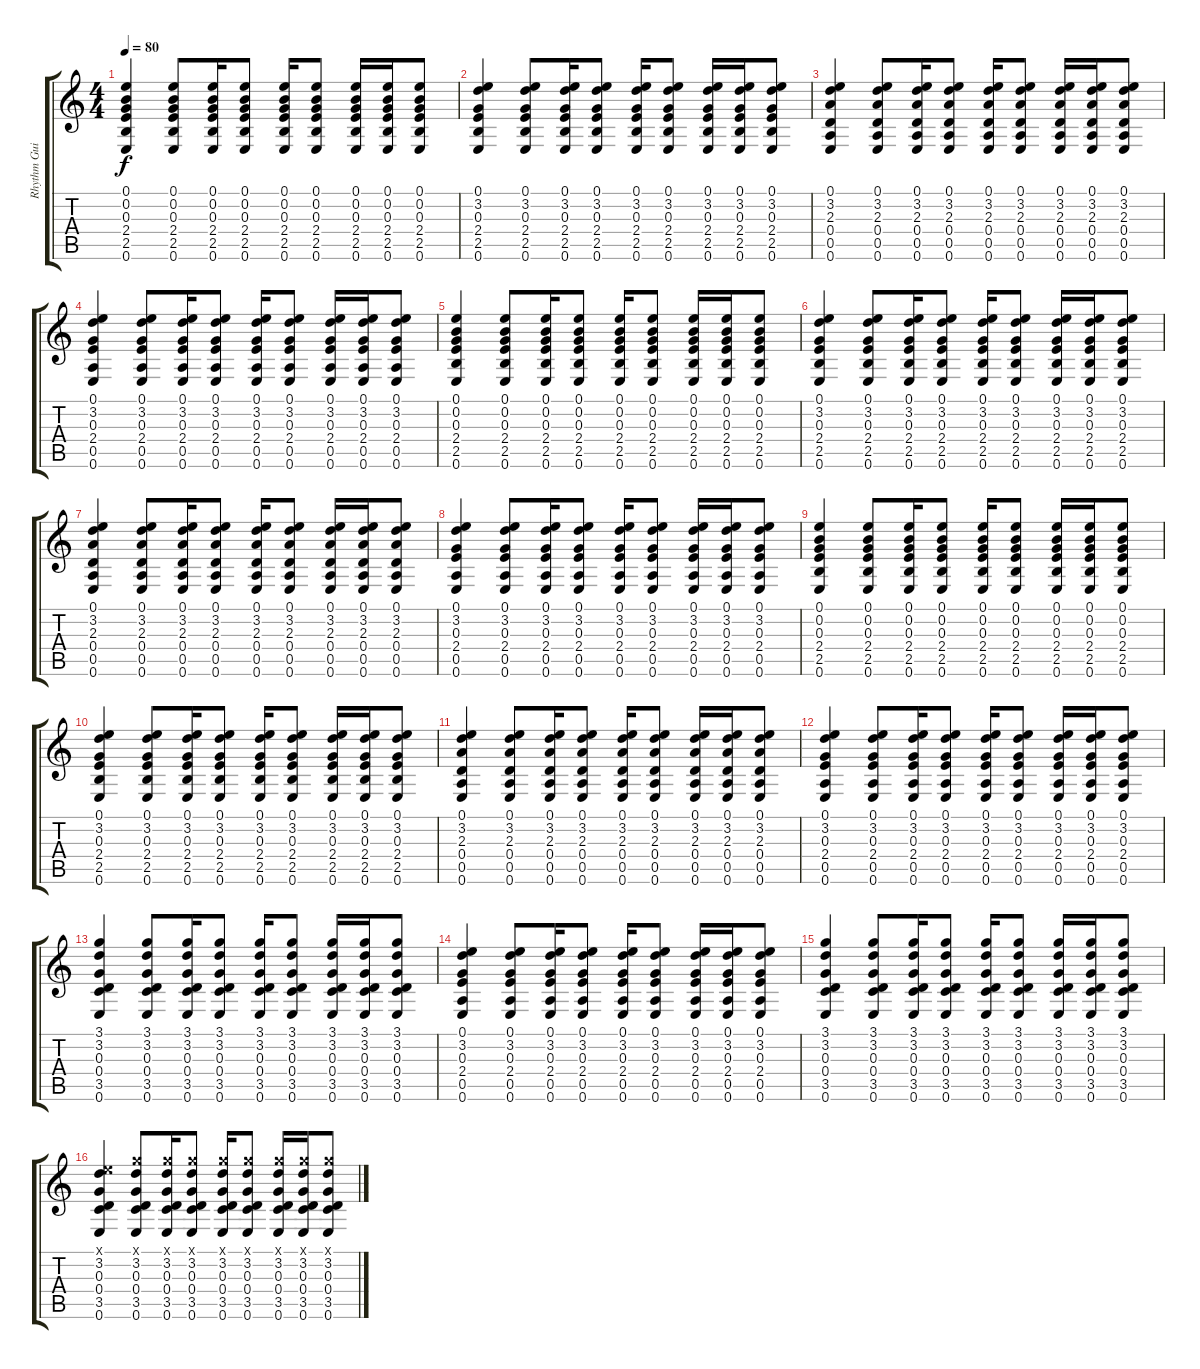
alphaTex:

\track ("Rhythm Guitar" "Rhythm Gui") {instrument electricguitarjazz}
\staff {score tabs}
\tuning (E4 B3 G3 D3 A2 E2) {hide}
\ts (4 4)
\tempo 80
\clef g2
\ks c
(0.1 0.2 0.3 2.4 2.5 0.6).4{dy f} (0.1 0.2 0.3 2.4 2.5 0.6).8 (0.1 0.2 0.3 2.4 2.5 0.6).16 (0.1 0.2 0.3 2.4 2.5 0.6).8 (0.1 0.2 0.3 2.4 2.5 0.6).16 (0.1 0.2 0.3 2.4 2.5 0.6).8 (0.1 0.2 0.3 2.4 2.5 0.6).16 (0.1 0.2 0.3 2.4 2.5 0.6).16 (0.1 0.2 0.3 2.4 2.5 0.6).8 |
(0.1 3.2 0.3 2.4 2.5 0.6).4 (0.1 3.2 0.3 2.4 2.5 0.6).8 (0.1 3.2 0.3 2.4 2.5 0.6).16 (0.1 3.2 0.3 2.4 2.5 0.6).8 (0.1 3.2 0.3 2.4 2.5 0.6).16 (0.1 3.2 0.3 2.4 2.5 0.6).8 (0.1 3.2 0.3 2.4 2.5 0.6).16 (0.1 3.2 0.3 2.4 2.5 0.6).16 (0.1 3.2 0.3 2.4 2.5 0.6).8 |
(0.1 3.2 2.3 0.4 0.5 0.6).4 (0.1 3.2 2.3 0.4 0.5 0.6).8 (0.1 3.2 2.3 0.4 0.5 0.6).16 (0.1 3.2 2.3 0.4 0.5 0.6).8 (0.1 3.2 2.3 0.4 0.5 0.6).16 (0.1 3.2 2.3 0.4 0.5 0.6).8 (0.1 3.2 2.3 0.4 0.5 0.6).16 (0.1 3.2 2.3 0.4 0.5 0.6).16 (0.1 3.2 2.3 0.4 0.5 0.6).8 |
(0.1 3.2 0.3 2.4 0.5 0.6).4 (0.1 3.2 0.3 2.4 0.5 0.6).8 (0.1 3.2 0.3 2.4 0.5 0.6).16 (0.1 3.2 0.3 2.4 0.5 0.6).8 (0.1 3.2 0.3 2.4 0.5 0.6).16 (0.1 3.2 0.3 2.4 0.5 0.6).8 (0.1 3.2 0.3 2.4 0.5 0.6).16 (0.1 3.2 0.3 2.4 0.5 0.6).16 (0.1 3.2 0.3 2.4 0.5 0.6).8 |
(0.1 0.2 0.3 2.4 2.5 0.6).4 (0.1 0.2 0.3 2.4 2.5 0.6).8 (0.1 0.2 0.3 2.4 2.5 0.6).16 (0.1 0.2 0.3 2.4 2.5 0.6).8 (0.1 0.2 0.3 2.4 2.5 0.6).16 (0.1 0.2 0.3 2.4 2.5 0.6).8 (0.1 0.2 0.3 2.4 2.5 0.6).16 (0.1 0.2 0.3 2.4 2.5 0.6).16 (0.1 0.2 0.3 2.4 2.5 0.6).8 |
(0.1 3.2 0.3 2.4 2.5 0.6).4 (0.1 3.2 0.3 2.4 2.5 0.6).8 (0.1 3.2 0.3 2.4 2.5 0.6).16 (0.1 3.2 0.3 2.4 2.5 0.6).8 (0.1 3.2 0.3 2.4 2.5 0.6).16 (0.1 3.2 0.3 2.4 2.5 0.6).8 (0.1 3.2 0.3 2.4 2.5 0.6).16 (0.1 3.2 0.3 2.4 2.5 0.6).16 (0.1 3.2 0.3 2.4 2.5 0.6).8 |
(0.1 3.2 2.3 0.4 0.5 0.6).4 (0.1 3.2 2.3 0.4 0.5 0.6).8 (0.1 3.2 2.3 0.4 0.5 0.6).16 (0.1 3.2 2.3 0.4 0.5 0.6).8 (0.1 3.2 2.3 0.4 0.5 0.6).16 (0.1 3.2 2.3 0.4 0.5 0.6).8 (0.1 3.2 2.3 0.4 0.5 0.6).16 (0.1 3.2 2.3 0.4 0.5 0.6).16 (0.1 3.2 2.3 0.4 0.5 0.6).8 |
(0.1 3.2 0.3 2.4 0.5 0.6).4 (0.1 3.2 0.3 2.4 0.5 0.6).8 (0.1 3.2 0.3 2.4 0.5 0.6).16 (0.1 3.2 0.3 2.4 0.5 0.6).8 (0.1 3.2 0.3 2.4 0.5 0.6).16 (0.1 3.2 0.3 2.4 0.5 0.6).8 (0.1 3.2 0.3 2.4 0.5 0.6).16 (0.1 3.2 0.3 2.4 0.5 0.6).16 (0.1 3.2 0.3 2.4 0.5 0.6).8 |
(0.1 0.2 0.3 2.4 2.5 0.6).4 (0.1 0.2 0.3 2.4 2.5 0.6).8 (0.1 0.2 0.3 2.4 2.5 0.6).16 (0.1 0.2 0.3 2.4 2.5 0.6).8 (0.1 0.2 0.3 2.4 2.5 0.6).16 (0.1 0.2 0.3 2.4 2.5 0.6).8 (0.1 0.2 0.3 2.4 2.5 0.6).16 (0.1 0.2 0.3 2.4 2.5 0.6).16 (0.1 0.2 0.3 2.4 2.5 0.6).8 |
(0.1 3.2 0.3 2.4 2.5 0.6).4 (0.1 3.2 0.3 2.4 2.5 0.6).8 (0.1 3.2 0.3 2.4 2.5 0.6).16 (0.1 3.2 0.3 2.4 2.5 0.6).8 (0.1 3.2 0.3 2.4 2.5 0.6).16 (0.1 3.2 0.3 2.4 2.5 0.6).8 (0.1 3.2 0.3 2.4 2.5 0.6).16 (0.1 3.2 0.3 2.4 2.5 0.6).16 (0.1 3.2 0.3 2.4 2.5 0.6).8 |
(0.1 3.2 2.3 0.4 0.5 0.6).4 (0.1 3.2 2.3 0.4 0.5 0.6).8 (0.1 3.2 2.3 0.4 0.5 0.6).16 (0.1 3.2 2.3 0.4 0.5 0.6).8 (0.1 3.2 2.3 0.4 0.5 0.6).16 (0.1 3.2 2.3 0.4 0.5 0.6).8 (0.1 3.2 2.3 0.4 0.5 0.6).16 (0.1 3.2 2.3 0.4 0.5 0.6).16 (0.1 3.2 2.3 0.4 0.5 0.6).8 |
(0.1 3.2 0.3 2.4 0.5 0.6).4 (0.1 3.2 0.3 2.4 0.5 0.6).8 (0.1 3.2 0.3 2.4 0.5 0.6).16 (0.1 3.2 0.3 2.4 0.5 0.6).8 (0.1 3.2 0.3 2.4 0.5 0.6).16 (0.1 3.2 0.3 2.4 0.5 0.6).8 (0.1 3.2 0.3 2.4 0.5 0.6).16 (0.1 3.2 0.3 2.4 0.5 0.6).16 (0.1 3.2 0.3 2.4 0.5 0.6).8 |
(3.1 3.2 0.3 0.4 3.5 0.6).4 (3.1 3.2 0.3 0.4 3.5 0.6).8 (3.1 3.2 0.3 0.4 3.5 0.6).16 (3.1 3.2 0.3 0.4 3.5 0.6).8 (3.1 3.2 0.3 0.4 3.5 0.6).16 (3.1 3.2 0.3 0.4 3.5 0.6).8 (3.1 3.2 0.3 0.4 3.5 0.6).16 (3.1 3.2 0.3 0.4 3.5 0.6).16 (3.1 3.2 0.3 0.4 3.5 0.6).8 |
(0.1 3.2 0.3 2.4 0.5 0.6).4 (0.1 3.2 0.3 2.4 0.5 0.6).8 (0.1 3.2 0.3 2.4 0.5 0.6).16 (0.1 3.2 0.3 2.4 0.5 0.6).8 (0.1 3.2 0.3 2.4 0.5 0.6).16 (0.1 3.2 0.3 2.4 0.5 0.6).8 (0.1 3.2 0.3 2.4 0.5 0.6).16 (0.1 3.2 0.3 2.4 0.5 0.6).16 (0.1 3.2 0.3 2.4 0.5 0.6).8 |
(3.1 3.2 0.3 0.4 3.5 0.6).4 (3.1 3.2 0.3 0.4 3.5 0.6).8 (3.1 3.2 0.3 0.4 3.5 0.6).16 (3.1 3.2 0.3 0.4 3.5 0.6).8 (3.1 3.2 0.3 0.4 3.5 0.6).16 (3.1 3.2 0.3 0.4 3.5 0.6).8 (3.1 3.2 0.3 0.4 3.5 0.6).16 (3.1 3.2 0.3 0.4 3.5 0.6).16 (3.1 3.2 0.3 0.4 3.5 0.6).8 |
(0.1{x} 3.2 0.3 0.4 3.5 0.6).4 (3.1{x} 3.2 0.3 0.4 3.5 0.6).8 (3.1{x} 3.2 0.3 0.4 3.5 0.6).16 (3.1{x} 3.2 0.3 0.4 3.5 0.6).8 (3.1{x} 3.2 0.3 0.4 3.5 0.6).16 (3.1{x} 3.2 0.3 0.4 3.5 0.6).8 (3.1{x} 3.2 0.3 0.4 3.5 0.6).16 (3.1{x} 3.2 0.3 0.4 3.5 0.6).16 (3.1{x} 3.2 0.3 0.4 3.5 0.6).8
